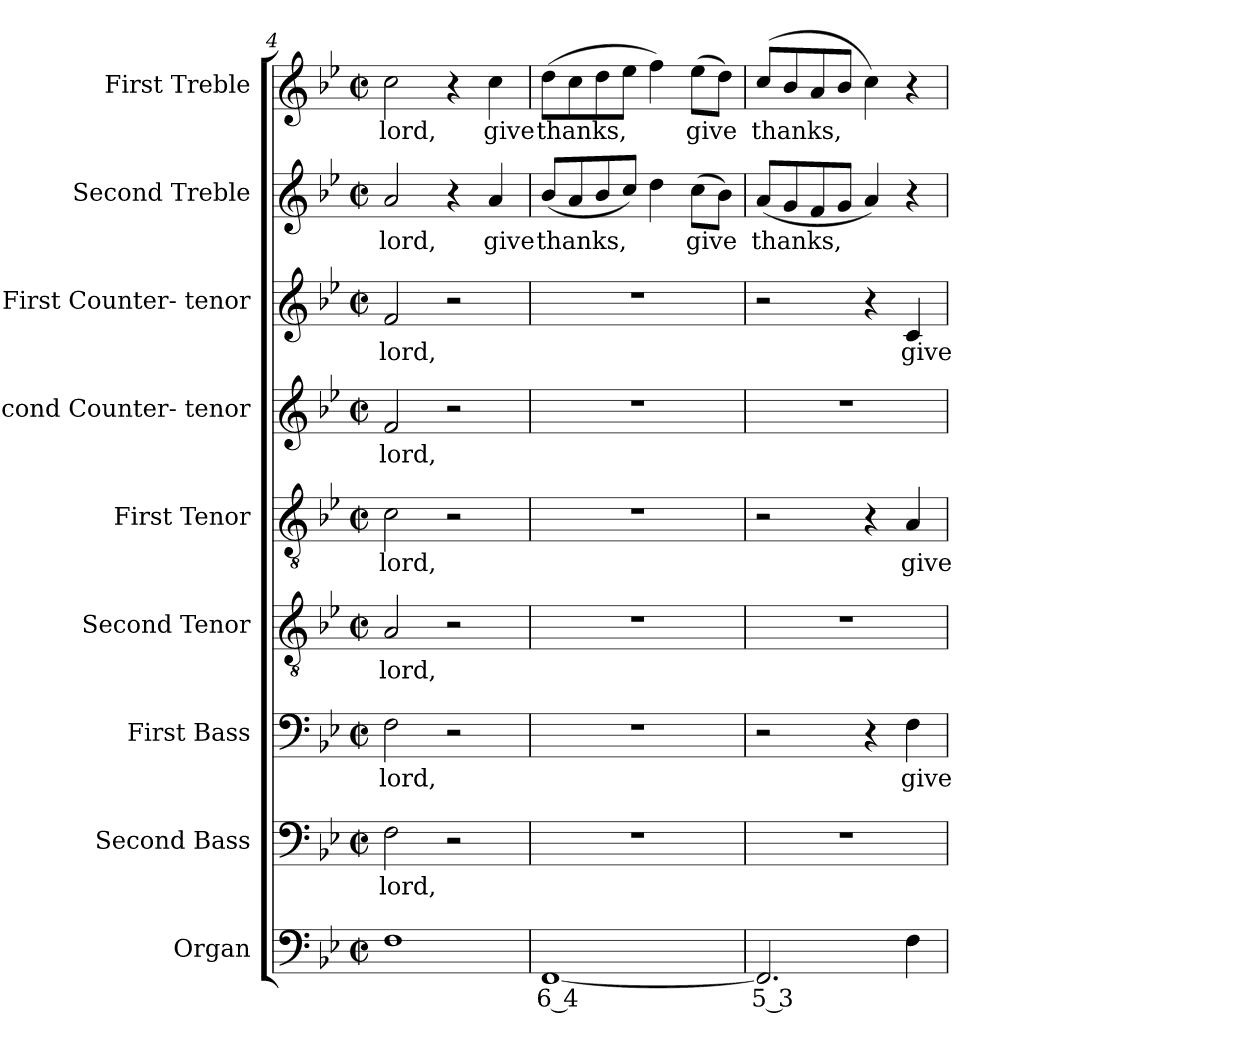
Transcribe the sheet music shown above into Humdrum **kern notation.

**kern	**text	**kern	**text	**kern	**text	**kern	**text	**kern	**text	**kern	**text	**kern	**text	**kern	**text	**kern	**text
*part9	*part9	*part8	*part8	*part7	*part7	*part6	*part6	*part5	*part5	*part4	*part4	*part3	*part3	*part2	*part2	*part1	*part1
*staff9	*staff9	*staff8	*staff8	*staff7	*staff7	*staff6	*staff6	*staff5	*staff5	*staff4	*staff4	*staff3	*staff3	*staff2	*staff2	*staff1	*staff1
*I"Organ	*	*I"Second Bass	*	*I"First Bass	*	*I"Second Tenor	*	*I"First Tenor	*	*I"Second Counter- tenor	*	*I"First Counter- tenor	*	*I"Second Treble	*	*I"First Treble	*
*I'Org.	*	*I'B2.	*	*I'B1.	*	*I'T2.	*	*I'T1.	*	*	*	*	*	*I'S2.	*	*I'S1.	*
*clefF4	*	*clefF4	*	*clefF4	*	*clefGv2	*	*clefGv2	*	*clefG2	*	*clefG2	*	*clefG2	*	*clefG2	*
*	*	*	*	*	*	*ITrd7c12	*	*ITrd7c12	*	*	*	*	*	*	*	*	*
*k[b-e-]	*	*k[b-e-]	*	*k[b-e-]	*	*k[b-e-]	*	*k[b-e-]	*	*k[b-e-]	*	*k[b-e-]	*	*k[b-e-]	*	*k[b-e-]	*
*B-:	*	*B-:	*	*B-:	*	*B-:	*	*B-:	*	*B-:	*	*B-:	*	*B-:	*	*B-:	*
*M2/2	*	*M2/2	*	*M2/2	*	*M2/2	*	*M2/2	*	*M2/2	*	*M2/2	*	*M2/2	*	*M2/2	*
*met(c|)	*	*met(c|)	*	*met(c|)	*	*met(c|)	*	*met(c|)	*	*met(c|)	*	*met(c|)	*	*met(c|)	*	*met(c|)	*
=4	=4	=4	=4	=4	=4	=4	=4	=4	=4	=4	=4	=4	=4	=4	=4	=4	=4
!	!	!	!LO:LY:b:color=#000000	!	!	!	!	!	!	!	!	!	!	!	!	!	!
!	!	!	!	!	!LO:LY:b:color=#000000	!	!	!	!	!	!	!	!	!	!	!	!
!	!	!	!	!	!	!	!LO:LY:b:color=#000000	!	!	!	!	!	!	!	!	!	!
!	!	!	!	!	!	!	!	!	!LO:LY:b:color=#000000	!	!	!	!	!	!	!	!
!	!	!	!	!	!	!	!	!	!	!	!LO:LY:b:color=#000000	!	!	!	!	!	!
!	!	!	!	!	!	!	!	!	!	!	!	!	!LO:LY:b:color=#000000	!	!	!	!
!	!	!	!	!	!	!	!	!	!	!	!	!	!	!	!LO:LY:b:color=#000000	!	!
!	!	!	!	!	!	!	!	!	!	!	!	!	!	!	!	!	!LO:LY:b:color=#000000
1Fi	.	2Fi\	lord,	2Fi\	lord,	2AAi/	lord,	2Ci\	lord,	2fi/	lord,	2fi/	lord,	2ai/	lord,	2cci\	lord,
.	.	2r	.	2r	.	2r	.	2r	.	2r	.	2r	.	4r	.	4r	.
!	!	!	!	!	!	!	!	!	!	!	!	!	!	!	!LO:LY:b:color=#000000	!	!
!	!	!	!	!	!	!	!	!	!	!	!	!	!	!	!	!	!LO:LY:b:color=#000000
.	.	.	.	.	.	.	.	.	.	.	.	.	.	4ai/	give	4cci\	give
=5	=5	=5	=5	=5	=5	=5	=5	=5	=5	=5	=5	=5	=5	=5	=5	=5	=5
!	!LO:LY:b:color=#000000	!	!	!	!	!	!	!	!	!	!	!	!	!	!	!	!
!	!	!	!	!	!	!	!	!	!	!	!	!	!	!	!LO:LY:b:color=#000000	!	!
!	!	!	!	!	!	!	!	!	!	!	!	!	!	!	!	!	!LO:LY:b:color=#000000
[1FFi	6 4	1r	.	1r	.	1r	.	1r	.	1r	.	1r	.	(8b-i/L	thanks,	(8ddi\L	thanks,
.	.	.	.	.	.	.	.	.	.	.	.	.	.	8ai/	.	8cci\	.
.	.	.	.	.	.	.	.	.	.	.	.	.	.	8b-i/	.	8ddi\	.
.	.	.	.	.	.	.	.	.	.	.	.	.	.	8cci/J)	.	8ee-i\J	.
.	.	.	.	.	.	.	.	.	.	.	.	.	.	4ddi\	.	4ffi\)	.
!	!	!	!	!	!	!	!	!	!	!	!	!	!	!	!LO:LY:b:color=#000000	!	!
!	!	!	!	!	!	!	!	!	!	!	!	!	!	!	!	!	!LO:LY:b:color=#000000
.	.	.	.	.	.	.	.	.	.	.	.	.	.	(8cci\L	give	(8ee-i\L	give
.	.	.	.	.	.	.	.	.	.	.	.	.	.	8b-i\J)	.	8ddi\J)	.
=6	=6	=6	=6	=6	=6	=6	=6	=6	=6	=6	=6	=6	=6	=6	=6	=6	=6
!	!LO:LY:b:color=#000000	!	!	!	!	!	!	!	!	!	!	!	!	!	!	!	!
!	!	!	!	!	!	!	!	!	!	!	!	!	!	!	!LO:LY:b:color=#000000	!	!
!	!	!	!	!	!	!	!	!	!	!	!	!	!	!	!	!	!LO:LY:b:color=#000000
2.FFi/]	5 3	1r	.	2r	.	1r	.	2r	.	1r	.	2r	.	(8ai/L	thanks,	(8cci/L	thanks,
.	.	.	.	.	.	.	.	.	.	.	.	.	.	8gi/	.	8b-i/	.
.	.	.	.	.	.	.	.	.	.	.	.	.	.	8fi/	.	8ai/	.
.	.	.	.	.	.	.	.	.	.	.	.	.	.	8gi/J	.	8b-i/J	.
.	.	.	.	4r	.	.	.	4r	.	.	.	4r	.	4ai/)	.	4cci\)	.
!	!	!	!	!	!LO:LY:b:color=#000000	!	!	!	!	!	!	!	!	!	!	!	!
!	!	!	!	!	!	!	!	!	!LO:LY:b:color=#000000	!	!	!	!	!	!	!	!
!	!	!	!	!	!	!	!	!	!	!	!	!	!LO:LY:b:color=#000000	!	!	!	!
4Fi\	.	.	.	4Fi\	give	.	.	4AAi/	give	.	.	4ci/	give	4r	.	4r	.
=	=	=	=	=	=	=	=	=	=	=	=	=	=	=	=	=	=
*-	*-	*-	*-	*-	*-	*-	*-	*-	*-	*-	*-	*-	*-	*-	*-	*-	*-
